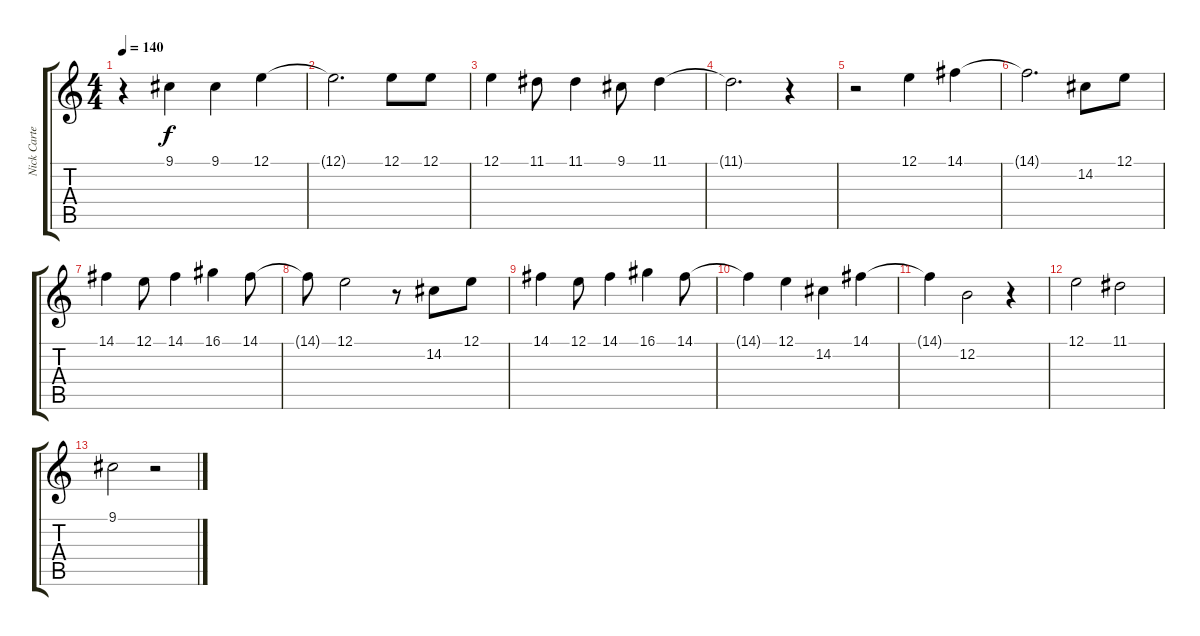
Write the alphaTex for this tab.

\track ("Nick Carter - Vocals" "Nick Carte") {instrument tenorsax}
\staff {score tabs}
\tuning (E4 B3 G3 D3 A2 E2) {hide}
\ts (4 4)
\tempo 140
\clef g2
\ks c
r.4{dy f} 9.1.4 9.1.4 12.1.4 |
12.1{t}.2{d} 12.1.8 12.1.8 |
12.1.4 11.1.8 11.1.4 9.1.8 11.1.4 |
11.1{t}.2{d} r.4 |
r.2 12.1.4 14.1.4 |
14.1{t}.2{d} 14.2.8 12.1.8 |
14.1.4 12.1.8 14.1.4 16.1.4 14.1.8 |
14.1{t}.8 12.1.2 r.8 14.2.8 12.1.8 |
14.1.4 12.1.8 14.1.4 16.1.4 14.1.8 |
14.1{t}.4 12.1.4 14.2.4 14.1.4 |
14.1{t}.4 12.2.2 r.4 |
12.1.2 11.1.2 |
9.1.2 r.2
